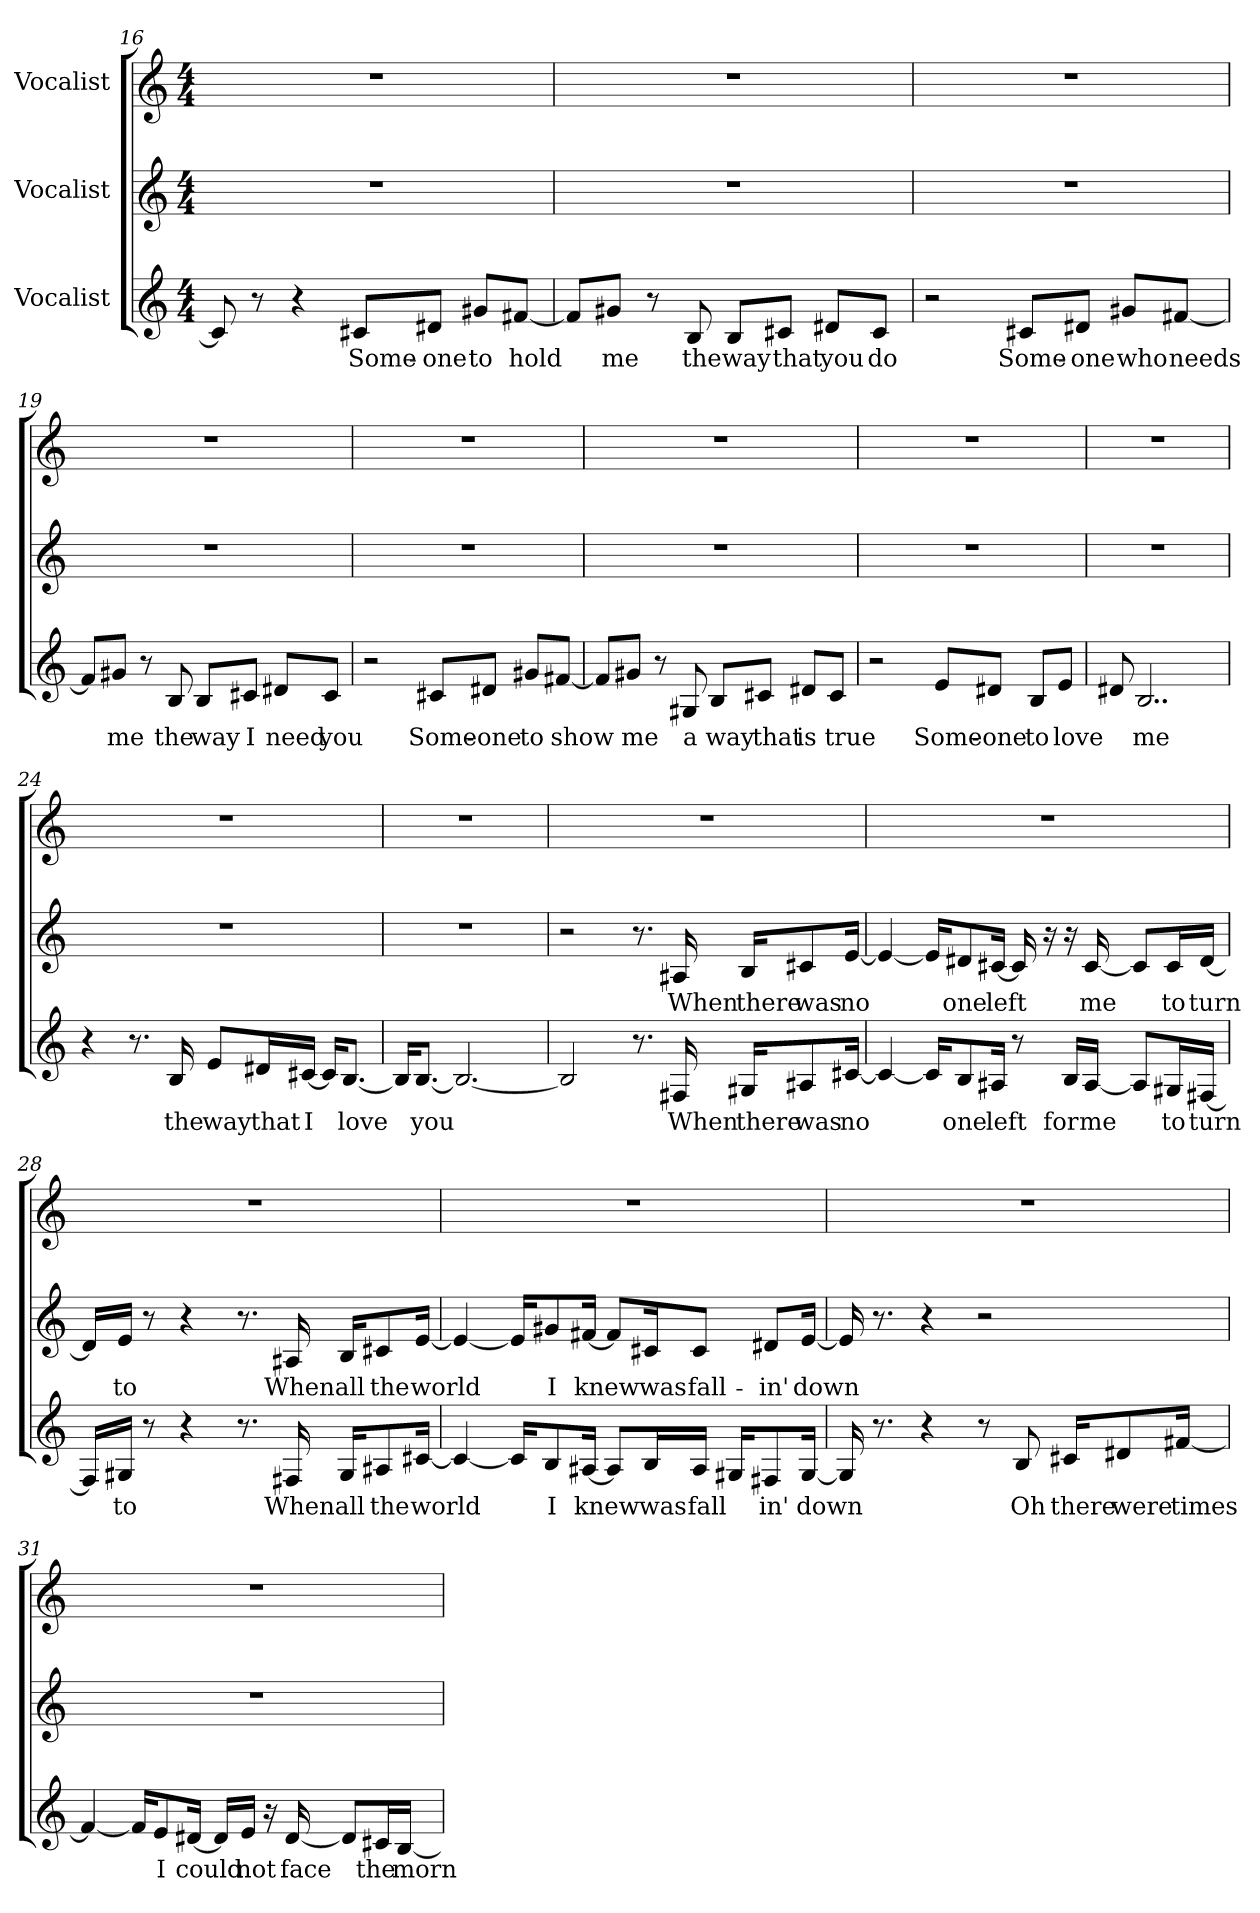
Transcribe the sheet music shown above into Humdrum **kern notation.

**kern	**text	**kern	**text	**kern
*part3	*part3	*part2	*part2	*part1
*staff3	*staff3	*staff2	*staff2	*staff1
*I"Vocalist	*	*I"Vocalist	*	*I"Vocalist
*clefG2	*	*clefG2	*	*clefG2
*M4/4	*	*M4/4	*	*M4/4
=16	=16	=16	=16	=16
8c#]	_	1r	.	1r
8r	.	.	.	.
4r	.	.	.	.
8c#X/L	Some-	.	.	.
8d#X/J	-one	.	.	.
8g#X/L	to	.	.	.
[8f#X/J	hold	.	.	.
=17	=17	=17	=17	=17
8f#/L]	_	1r	.	1r
8g#X/J	me	.	.	.
8r	.	.	.	.
8B	the	.	.	.
8B/L	way	.	.	.
8c#X/J	that	.	.	.
8d#X/L	you	.	.	.
8c#/J	do	.	.	.
=18	=18	=18	=18	=18
2r	.	1r	.	1r
8c#X/L	Some-	.	.	.
8d#X/J	-one	.	.	.
8g#X/L	who	.	.	.
[8f#X/J	needs	.	.	.
=19	=19	=19	=19	=19
8f#/L]	_	1r	.	1r
8g#X/J	me	.	.	.
8r	.	.	.	.
8B	the	.	.	.
8B/L	way	.	.	.
8c#X/J	I	.	.	.
8d#X/L	need	.	.	.
8c#/J	you	.	.	.
=20	=20	=20	=20	=20
2r	.	1r	.	1r
8c#X/L	Some-	.	.	.
8d#X/J	-one	.	.	.
8g#X/L	to	.	.	.
[8f#X/J	show	.	.	.
=21	=21	=21	=21	=21
8f#/L]	_	1r	.	1r
8g#X/J	me	.	.	.
8r	.	.	.	.
8G#X	a	.	.	.
8B/L	way	.	.	.
8c#X/J	that	.	.	.
8d#X/L	is	.	.	.
8c#/J	true	.	.	.
=22	=22	=22	=22	=22
2r	.	1r	.	1r
8e/L	Some-	.	.	.
8d#X/J	-one	.	.	.
8B/L	to	.	.	.
8e/J	love	.	.	.
=23	=23	=23	=23	=23
8d#X	_	1r	.	1r
2..B	me	.	.	.
=24	=24	=24	=24	=24
4r	.	1r	.	1r
8.r	.	.	.	.
16B	the	.	.	.
8e/L	way	.	.	.
16d#X/L	that	.	.	.
[16c#X/JJ	I	.	.	.
16c#/KL]	_	.	.	.
[8.B/J	love	.	.	.
=25	=25	=25	=25	=25
16B/KL]	_	1r	.	1r
[8.B/J	you	.	.	.
2.B_	_	.	.	.
=26	=26	=26	=26	=26
2B]	_	2r	.	1r
8.r	.	8.r	.	.
16F#X	When	16A#X	When	.
16G#X/KL	there	16B/KL	there	.
8A#X/	was	8c#X/	was	.
[16c#X/Jk	no-	[16e/Jk	no-	.
=27	=27	=27	=27	=27
4c#_	_	4e_	_	1r
16c#/KL]	_	16e/KL]	_	.
8B/	-one	8d#X/	-one	.
16A#X/Jk	left	[16c#X/Jk	left	.
8r	.	16c#]	_	.
.	.	16r	.	.
16B/LL	for	16r	.	.
[16A#/JJ	me	[16c#	me	.
8A#/L]	_	8c#/L]	_	.
16G#X/L	to	16c#/L	to	.
[16F#X/JJ	turn	[16d#/JJ	turn	.
=28	=28	=28	=28	=28
16F#/LL]	_	16d#/LL]	_	1r
16G#X/JJ	to	16e/JJ	to	.
8r	.	8r	.	.
4r	.	4r	.	.
8.r	.	8.r	.	.
16F#X	When	16A#X	When	.
16G#/KL	all	16B/KL	all	.
8A#X/	the	8c#X/	the	.
[16c#X/Jk	world	[16e/Jk	world	.
=29	=29	=29	=29	=29
4c#_	_	4e_	_	1r
16c#/KL]	_	16e/KL]	_	.
8B/	I	8g#X/	I	.
[16A#X/Jk	knew	[16f#X/Jk	knew	.
8A#/L]	_	8f#/L]	_	.
16B/L	was	16c#X/K	was	.
16A#/JJ	fall-	8c#/J	fall-	.
16G#X/KL	_	.	.	.
8F#X/	-in'	8d#X/L	-in'	.
[16G#/Jk	down	[16e/Jk	down	.
=30	=30	=30	=30	=30
16G#]	_	16e]	_	1r
8.r	.	8.r	.	.
4r	.	4r	.	.
8r	.	2r	.	.
8B	Oh	.	.	.
16c#X/KL	there	.	.	.
8d#X/	were	.	.	.
[16f#X/Jk	times	.	.	.
=31	=31	=31	=31	=31
4f#_	_	1r	.	1r
16f#/KL]	_	.	.	.
8e/	I	.	.	.
[16d#X/Jk	could	.	.	.
16d#/LL]	_	.	.	.
16e/JJ	not	.	.	.
16r	.	.	.	.
[16d#	face	.	.	.
8d#/L]	_	.	.	.
16c#X/L	the	.	.	.
[16B/JJ	morn-	.	.	.
=	=	=	=	=
*-	*-	*-	*-	*-
